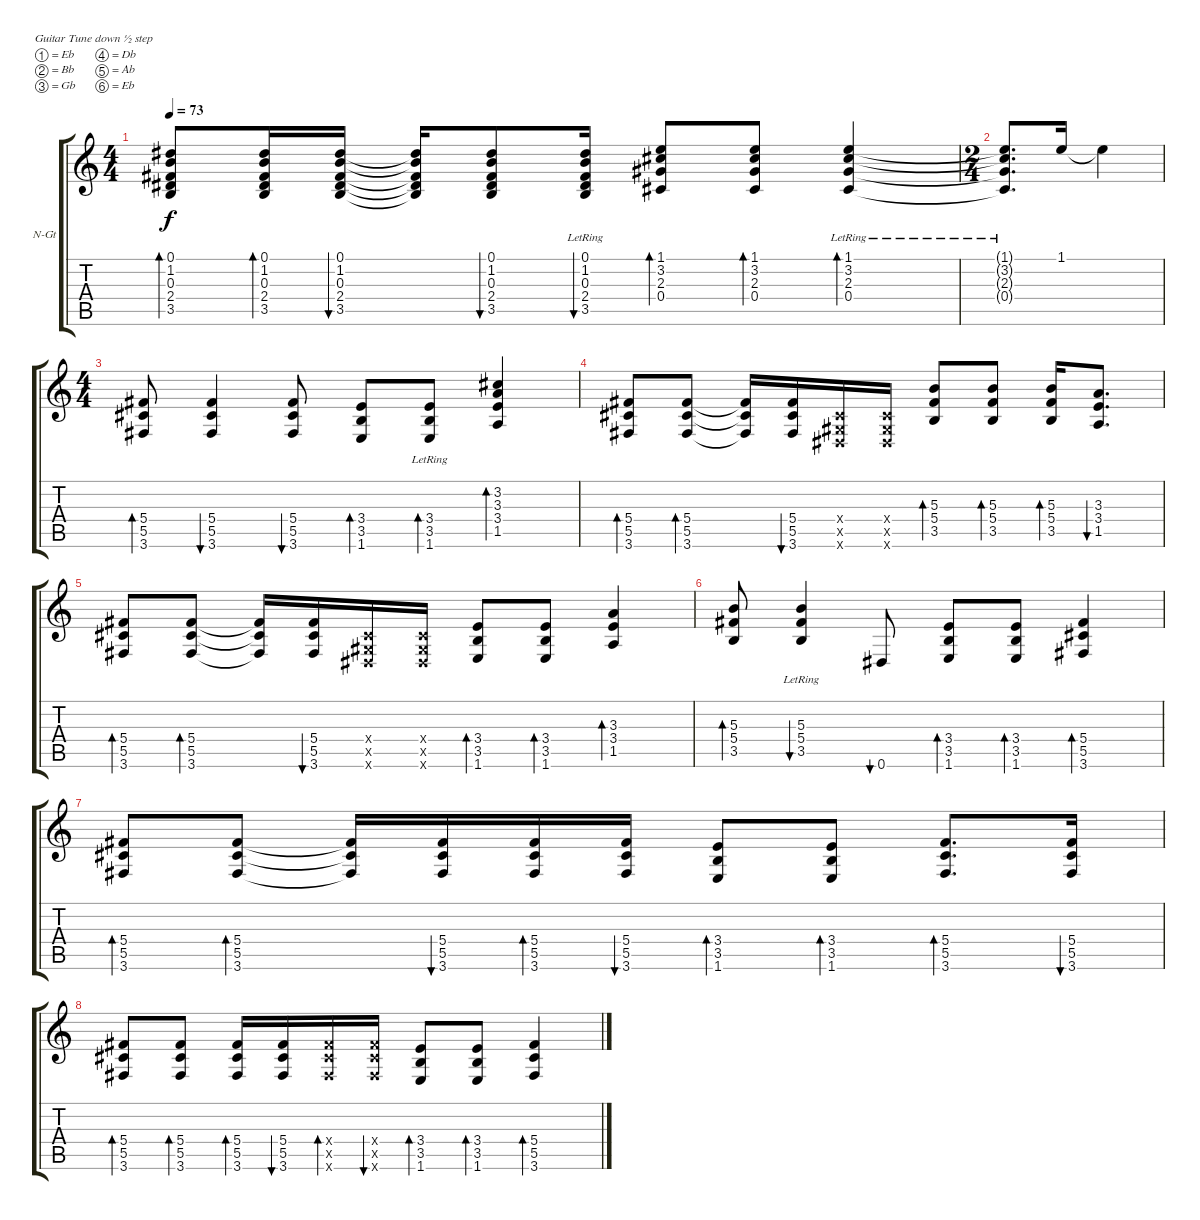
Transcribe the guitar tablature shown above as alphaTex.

\bracketExtendMode groupsimilarinstruments
\firstSystemTrackNameOrientation horizontal
\otherSystemsTrackNameOrientation horizontal
\track ("Guit 2" "N-Gt") {instrument acousticguitarnylon}
\staff {score tabs}
\tuning (Eb4 Bb3 Gb3 Db3 Ab2 Eb2)
\ts (4 4)
\tempo 73
\clef g2
\ks c
(0.1 1.2 0.3 2.4 3.5).8{bd 30 dy f} (0.1 1.2 0.3 2.4 3.5).16{bd 30} (0.1 1.2 0.3 2.4 3.5).16{bu 30} (0.1{t} 1.2{t} 0.3{t} 2.4{t} 3.5{t}).16 (0.1 1.2 0.3 2.4 3.5).8{bu 30} (0.1 1.2 0.3 2.4 3.5{lr}).16{bu 30} (1.1 3.2 2.3 0.4).8{bd 30} (1.1 3.2 2.3 0.4).8{bd 30} (1.1 3.2{lr} 2.3{lr} 0.4{lr}).4{bd 120} |
\ts (2 4)
(1.1{t} 3.2{lr t} 2.3{lr t} 0.4{lr t}).8{d} 1.1.16 1.1{t}.4 |
\ts (4 4)
(5.4 5.5 3.6).8{bd 30} (5.4 5.5 3.6).4{bu 30} (5.4 5.5 3.6).8{bu 30} (3.4 3.5 1.6).8{bd 30} (3.4 3.5 1.6{lr}).8{bd 30} (3.2 3.3 3.4 1.5).4{bd 30} |
(5.4 5.5 3.6).8{bd 60} (5.4 5.5 3.6).8{bd 30} (5.4{t} 5.5{t} 3.6{t}).16 (5.4 5.5 3.6).16{bu 30} (0.4{x} 0.5{x} 0.6{x}).16 (0.4{x} 0.5{x} 0.6{x}).16 (5.3 5.4 3.5).8{bd 30} (5.3 5.4 3.5).8{bd 30} (5.3 5.4 3.5).16{bd 30} (3.3 3.4 1.5).8{d bu 30} |
(5.4 5.5 3.6).8{bd 60} (5.4 5.5 3.6).8{bd 30} (5.4{t} 5.5{t} 3.6{t}).16 (5.4 5.5 3.6).16{bu 30} (0.4{x} 0.5{x} 0.6{x}).16 (0.4{x} 0.5{x} 0.6{x}).16 (3.4 3.5 1.6).8{bd 30} (3.4 3.5 1.6).8{bd 30} (3.3 3.4 1.5).4{bd 60} |
(5.3 5.4 3.5).8{bd 30} (5.3{lr} 5.4{lr} 3.5{lr}).4{bu 30} 0.6.8{bu 30} (3.4 3.5 1.6).8{bd 30} (3.4 3.5 1.6).8{bd 30} (5.4 5.5 3.6).4{bd 60} |
(5.4 5.5 3.6).8{bd 60} (5.4 5.5 3.6).8{bd 30} (5.4{t} 5.5{t} 3.6{t}).16 (5.4 5.5 3.6).16{bu 30} (5.4 5.5 3.6).16{bd 60} (5.4 5.5 3.6).16{bu 30} (3.4 3.5 1.6).8{bd 30} (3.4 3.5 1.6).8{bd 30} (5.4 5.5 3.6).8{d bd 30} (5.4 5.5 3.6).16{bu 30} |
(5.4 5.5 3.6).8{bd 60} (5.4 5.5 3.6).8{bd 30} (5.4 5.5 3.6).16{bd 30} (5.4 5.5 3.6).16{bu 30} (5.4{x} 5.5{x} 3.6{x}).16{bd 60} (5.4{x} 5.5{x} 3.6{x}).16{bu 30} (3.4 3.5 1.6).8{bd 30} (3.4 3.5 1.6).8{bd 30} (5.4 5.5 3.6).4{bd 30}
